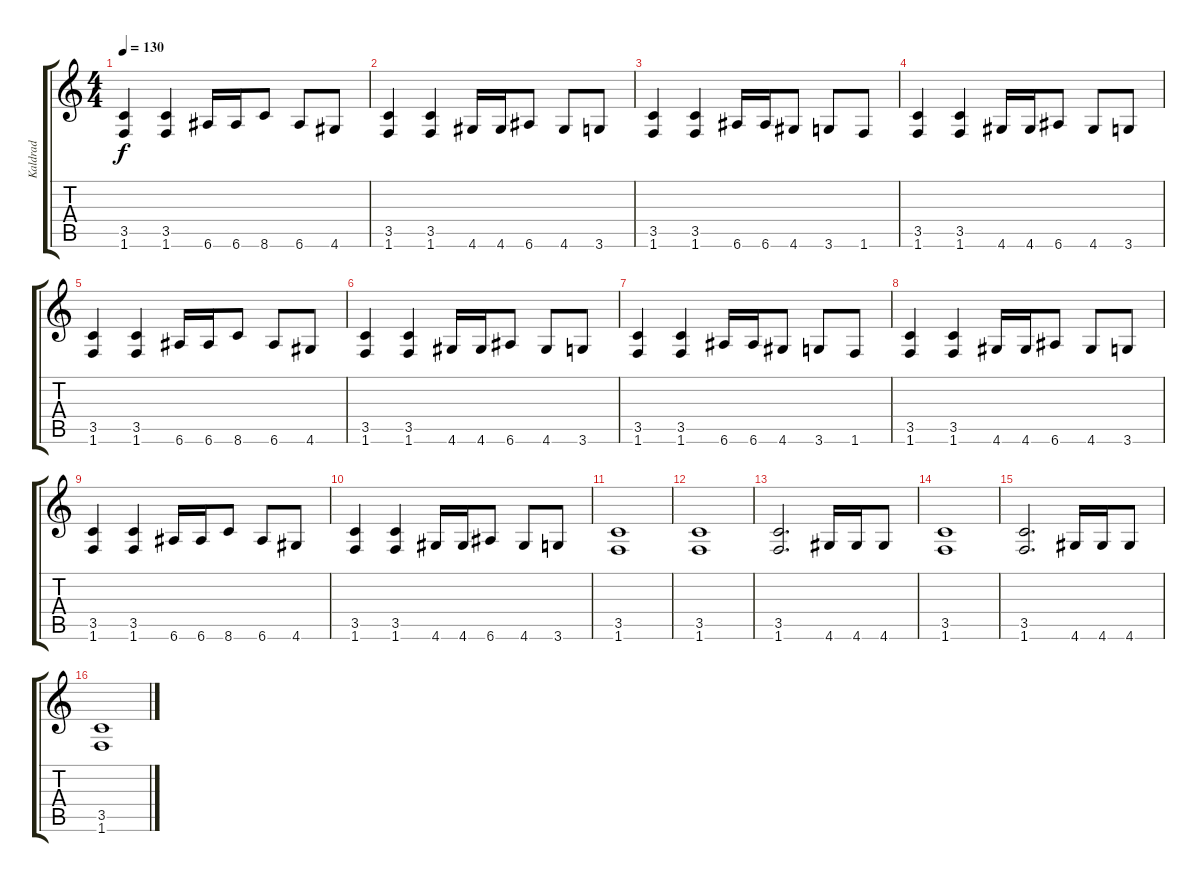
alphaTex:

\track ("Kaldrad" "Kaldrad") {instrument distortionguitar}
\staff {score tabs}
\tuning (E4 B3 G3 D3 A2 E2) {hide}
\ts (4 4)
\tempo 130
\clef g2
\ks c
(3.5 1.6).4{dy f} (3.5 1.6).4 6.6.16 6.6.16 8.6.8 6.6.8 4.6.8 |
(3.5 1.6).4 (3.5 1.6).4 4.6.16 4.6.16 6.6.8 4.6.8 3.6.8 |
(3.5 1.6).4 (3.5 1.6).4 6.6.16 6.6.16 4.6.8 3.6.8 1.6.8 |
(3.5 1.6).4 (3.5 1.6).4 4.6.16 4.6.16 6.6.8 4.6.8 3.6.8 |
(3.5 1.6).4 (3.5 1.6).4 6.6.16 6.6.16 8.6.8 6.6.8 4.6.8 |
(3.5 1.6).4 (3.5 1.6).4 4.6.16 4.6.16 6.6.8 4.6.8 3.6.8 |
(3.5 1.6).4 (3.5 1.6).4 6.6.16 6.6.16 4.6.8 3.6.8 1.6.8 |
(3.5 1.6).4 (3.5 1.6).4 4.6.16 4.6.16 6.6.8 4.6.8 3.6.8 |
(3.5 1.6).4 (3.5 1.6).4 6.6.16 6.6.16 8.6.8 6.6.8 4.6.8 |
(3.5 1.6).4 (3.5 1.6).4 4.6.16 4.6.16 6.6.8 4.6.8 3.6.8 |
(3.5 1.6).1 |
(3.5 1.6).1 |
(3.5 1.6).2{d} 4.6.16 4.6.16 4.6.8 |
(3.5 1.6).1 |
(3.5 1.6).2{d} 4.6.16 4.6.16 4.6.8 |
(3.5 1.6).1
